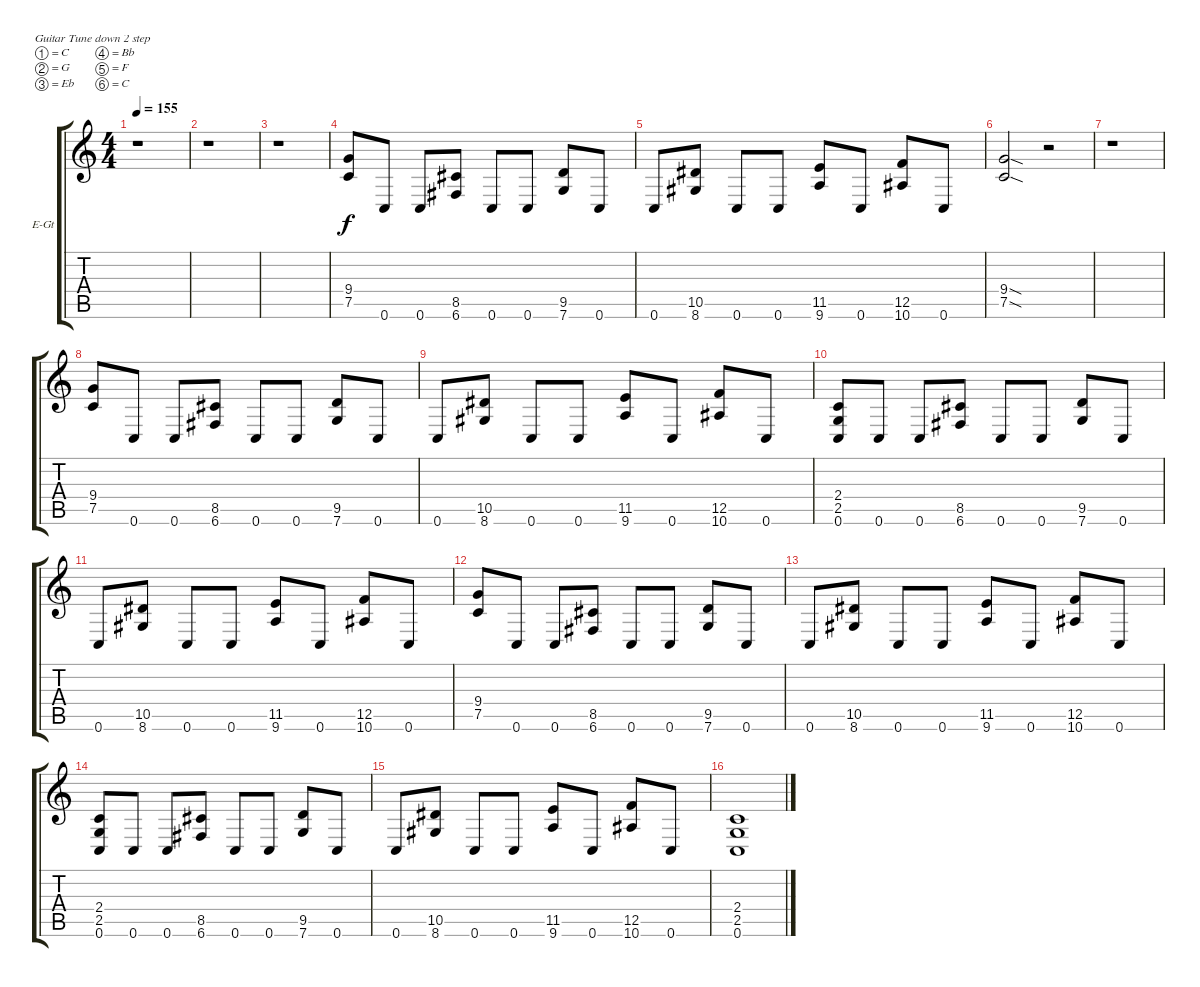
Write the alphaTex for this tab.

\defaultSystemsLayout 4
\bracketExtendMode groupsimilarinstruments
\firstSystemTrackNameOrientation horizontal
\otherSystemsTrackNameOrientation horizontal
\track ("Christopherl Amott" "E-Gt") {instrument overdrivenguitar}
\staff {score tabs}
\tuning (C4 G3 Eb3 Bb2 F2 C2)
\ts (4 4)
\tempo 155
\clef g2
\ks c
r.1{dy f} |
r.1 |
r.1 |
(9.4 7.5).8 0.6.8 0.6.8 (8.5 6.6).8 0.6.8 0.6.8 (9.5 7.6).8 0.6.8 |
0.6.8 (10.5 8.6).8 0.6.8 0.6.8 (11.5 9.6).8 0.6.8 (12.5 10.6).8 0.6.8 |
(9.4{sod} 7.5{sod}).2 r.2 |
r.1 |
(9.4 7.5).8 0.6.8 0.6.8 (8.5 6.6).8 0.6.8 0.6.8 (9.5 7.6).8 0.6.8 |
0.6.8 (10.5 8.6).8 0.6.8 0.6.8 (11.5 9.6).8 0.6.8 (12.5 10.6).8 0.6.8 |
(2.4 2.5 0.6).8 0.6.8 0.6.8 (8.5 6.6).8 0.6.8 0.6.8 (9.5 7.6).8 0.6.8 |
0.6.8 (10.5 8.6).8 0.6.8 0.6.8 (11.5 9.6).8 0.6.8 (12.5 10.6).8 0.6.8 |
(9.4 7.5).8 0.6.8 0.6.8 (8.5 6.6).8 0.6.8 0.6.8 (9.5 7.6).8 0.6.8 |
0.6.8 (10.5 8.6).8 0.6.8 0.6.8 (11.5 9.6).8 0.6.8 (12.5 10.6).8 0.6.8 |
(2.4 2.5 0.6).8 0.6.8 0.6.8 (8.5 6.6).8 0.6.8 0.6.8 (9.5 7.6).8 0.6.8 |
0.6.8 (10.5 8.6).8 0.6.8 0.6.8 (11.5 9.6).8 0.6.8 (12.5 10.6).8 0.6.8 |
(2.4 2.5 0.6).1
